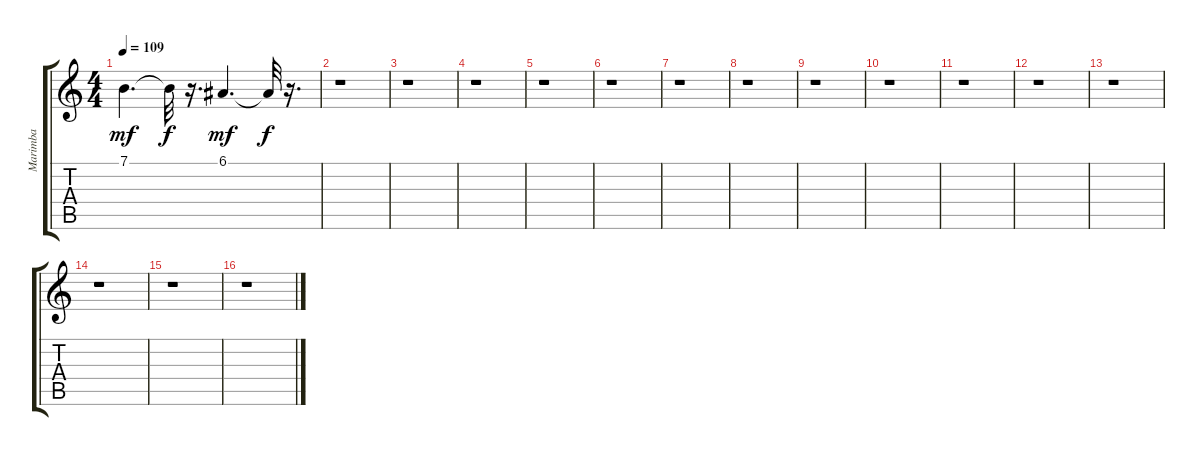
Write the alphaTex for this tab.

\track ("Marimba" "Marimba") {instrument marimba}
\staff {score tabs}
\tuning (E4 B3 G3 D3 A2 E2) {hide}
\ts (4 4)
\tempo 109
\clef g2
\ks c
7.1.4{d dy mf} 7.1{t}.32{dy f} r.16{d} 6.1.4{d dy mf} 6.1{t}.32{dy f} r.16{d} |
r.1 |
r.1 |
r.1 |
r.1 |
r.1 |
r.1 |
r.1 |
r.1 |
r.1 |
r.1 |
r.1 |
r.1 |
r.1 |
r.1 |
r.1
